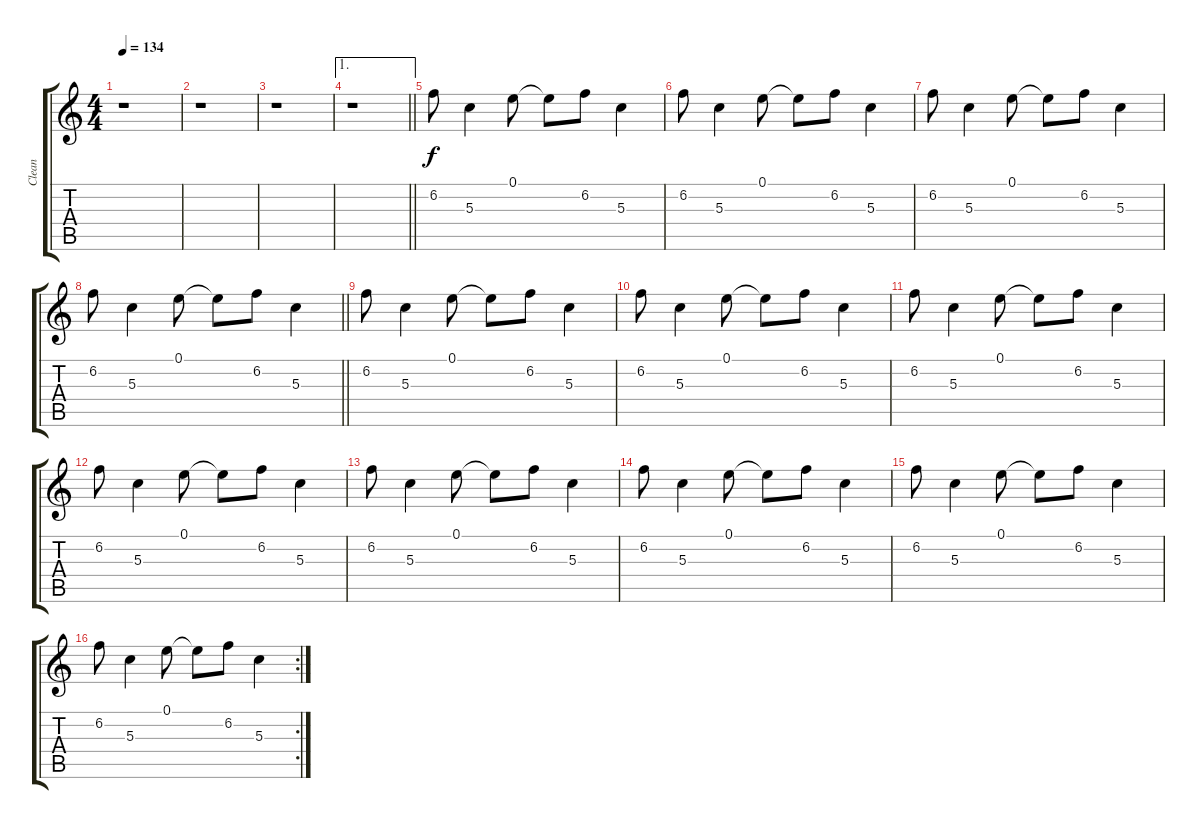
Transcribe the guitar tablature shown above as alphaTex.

\track ("Clean" "Clean") {instrument electricguitarclean}
\staff {score tabs}
\tuning (E4 B3 G3 D3 A2 E2) {hide}
\ts (4 4)
\tempo 134
\clef g2
\ks c
r.1{dy f} |
r.1 |
r.1 |
\ae 1
\barLineRight lightlight
r.1 |
6.2.8 5.3.4 0.1.8 0.1{t}.8 6.2.8 5.3.4 |
6.2.8 5.3.4 0.1.8 0.1{t}.8 6.2.8 5.3.4 |
6.2.8 5.3.4 0.1.8 0.1{t}.8 6.2.8 5.3.4 |
\barLineRight lightlight
6.2.8 5.3.4 0.1.8 0.1{t}.8 6.2.8 5.3.4 |
6.2.8 5.3.4 0.1.8 0.1{t}.8 6.2.8 5.3.4 |
6.2.8 5.3.4 0.1.8 0.1{t}.8 6.2.8 5.3.4 |
6.2.8 5.3.4 0.1.8 0.1{t}.8 6.2.8 5.3.4 |
6.2.8 5.3.4 0.1.8 0.1{t}.8 6.2.8 5.3.4 |
6.2.8 5.3.4 0.1.8 0.1{t}.8 6.2.8 5.3.4 |
6.2.8 5.3.4 0.1.8 0.1{t}.8 6.2.8 5.3.4 |
6.2.8 5.3.4 0.1.8 0.1{t}.8 6.2.8 5.3.4 |
\rc 2
6.2.8 5.3.4 0.1.8 0.1{t}.8 6.2.8 5.3.4
